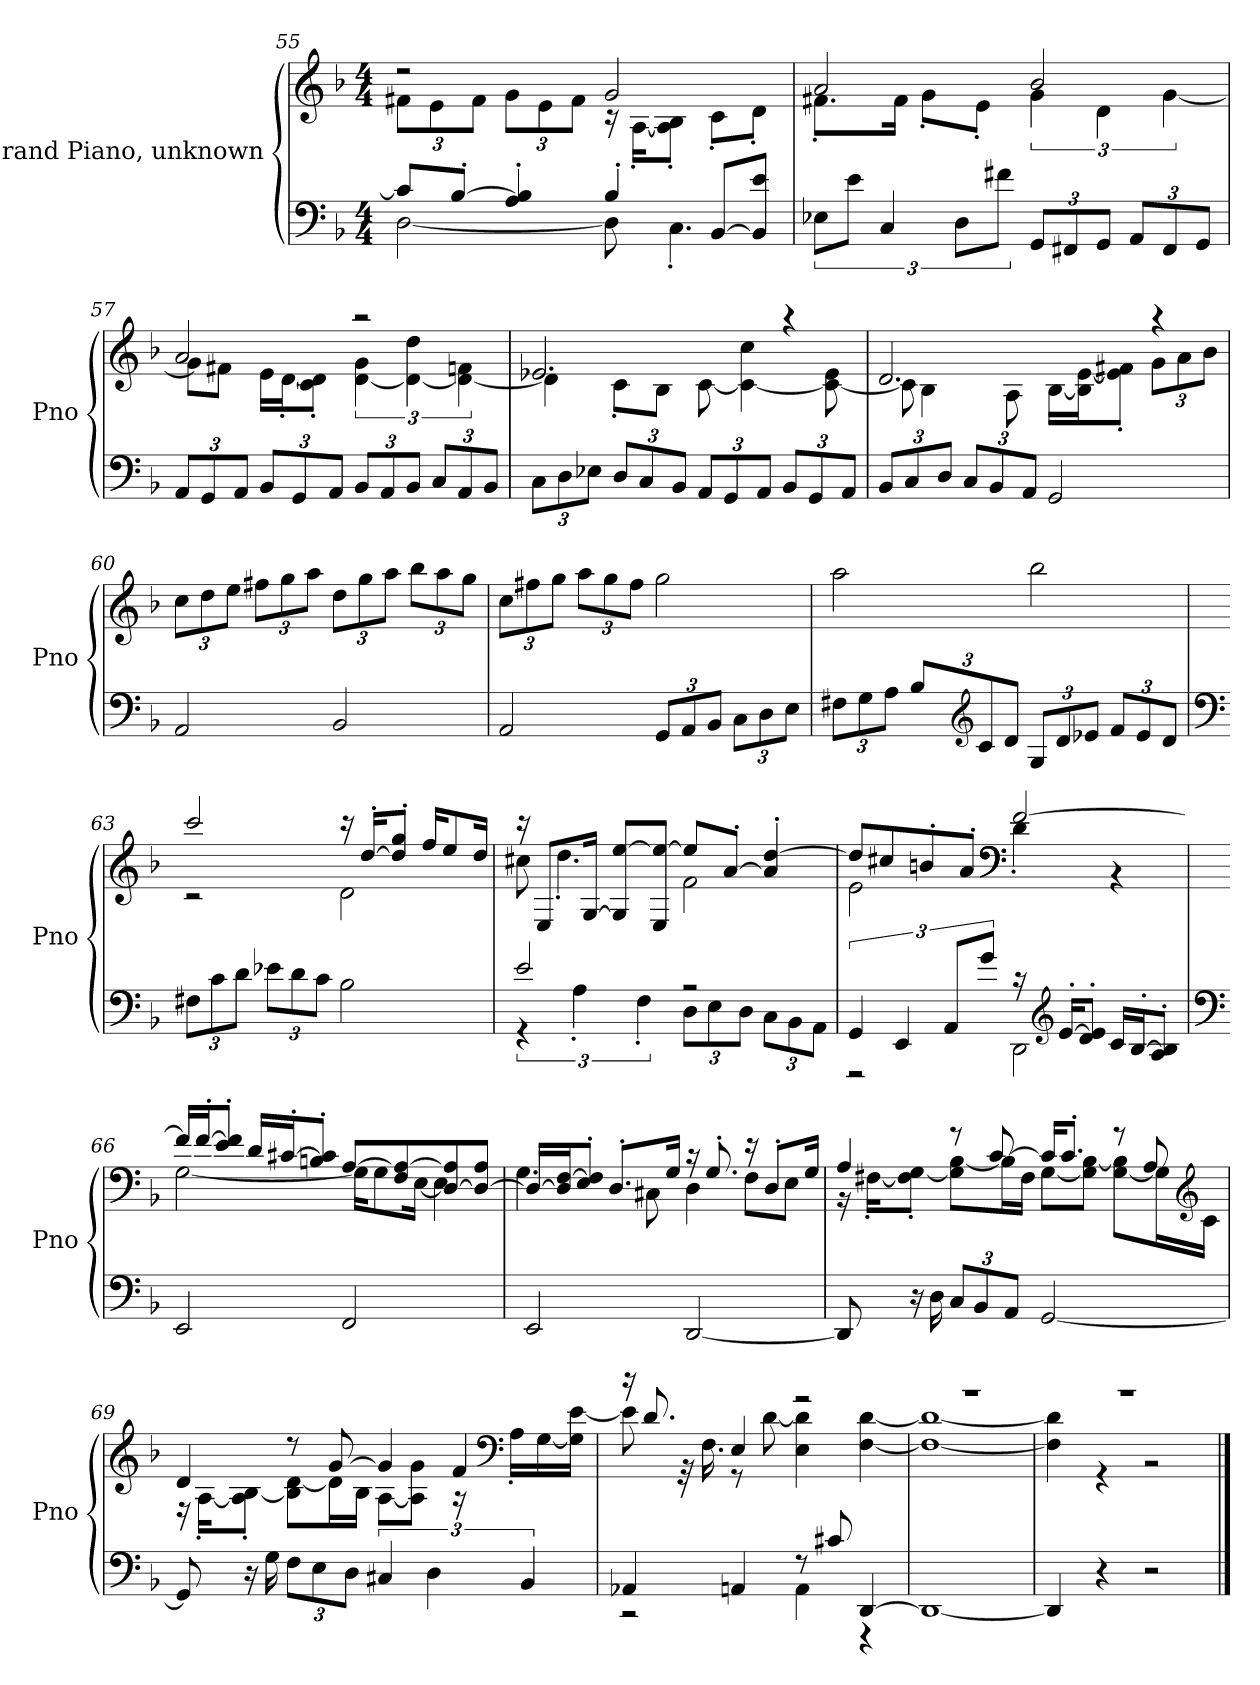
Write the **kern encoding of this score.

**kern	**kern
*part1	*part1
*staff2	*staff1
*I"Grand Piano, unknown	*
*I'Pno	*
*clefF4	*clefG2
*k[b-]	*k[b-]
*M4/4	*M4/4
=55	=55
*^	*^
*	*	*	*Xbrackettup
8c/L]	[2D\	2r	12f#X\L
.	.	.	12e\
[8B-'/J	.	.	.
.	.	.	12f#\J
4A/' 4B-/]'	.	.	12g\L
.	.	.	12e\
.	.	.	12f#\J
4B-'/	8D\]	2g/	16r
.	.	.	[16A'\KL
.	4.C'\	.	8A\]' 8B-\'J
[8BB-/L	.	.	8c'\L
8BB-/] 8e/J	.	.	8d'\J
*v	*v	*	*
=56	=56	=56
12E-X\L	2a/	8.f#X'\L
12e\J	.	.
6C/	.	.
.	.	16f#\Jk
.	.	8g'\L
12D\L	.	.
.	.	8e'\J
12f#X\J	.	.
*Xbrackettup	*	*brackettup
12GG/L	2b-/	6g\
12FF#X/	.	.
12GG/J	.	6d\
12AA/L	.	.
12FF#/	.	[6g\
12GG/J	.	.
!!LO:LB:g=z	!!
=57	=57	=57
12AA/L	2a/	8g\L]
12GG/	.	.
.	.	8f#X\J
12AA/J	.	.
12BB-/L	.	16e\LL
.	.	[16d'\J
12GG/	.	.
.	.	8c\' 8d\]'J
12AA/J	.	.
12BB-/L	2r	[6d\ 6g\
12AA/	.	.
12BB-/J	.	6d\_ 6dd\
12C/L	.	.
12AA/	.	6d\_ 6fn\
12BB-/J	.	.
=58	=58	=58
12C\L	2.e-X/	4d\]
12D\	.	.
12E-X\J	.	.
12D/L	.	8c'\L
12C/	.	.
.	.	8B-\J
12BB-/J	.	.
12AA/L	.	[8c\
12GG/	.	.
.	.	4c\_ 4cc\
12AA/J	.	.
12BB-/L	4r	.
12GG/	.	.
.	.	8c\_ 8e-\
12AA/J	.	.
!!LO:PB:g=z	!!
=59	=59	=59
12BB-/L	2.d/	8c\]
12C/	.	.
.	.	4B-\
12D/J	.	.
12C/L	.	.
12BB-/	.	.
.	.	8A\
12AA/J	.	.
2GG/	.	[16B-\LL
.	.	16B-\] [16e\J
.	.	8e\]' 8f#X\'J
*	*	*Xbrackettup
.	4r	12g\L
.	.	12a\
.	.	12b-\J
*	*v	*v
=60	=60
2AA/	12cc\L
.	12dd\
.	12ee\J
.	12ff#X\L
.	12gg\
.	12aa\J
2BB-/	12dd\L
.	12gg\
.	12aa\J
.	12bb-\L
.	12aa\
.	12gg\J
=61	=61
2AA/	12cc\L
.	12ff#X\
.	12gg\J
.	12aa\L
.	12gg\
.	12ff#\J
12GG/L	2gg\
12AA/	.
12BB-/J	.
12C\L	.
12D\	.
12E\J	.
!!LO:LB:g=z
=62	=62
12F#X\L	2aa\
12G\	.
12A\J	.
12B-/L	.
*clefG2	*
12c/	.
12d/J	.
12G/L	2bb-\
12d/	.
12e-X/J	.
12f/L	.
12e-/	.
12d/J	.
=63	=63
*clefF4	*
*	*^
12F#X\L	2ccc/	2r
12c\	.	.
12d\J	.	.
12e-X\L	.	.
12d\	.	.
12c\J	.	.
2B-\	16r	2d\
.	[16dd'/KL	.
.	8dd/]' 8gg/'J	.
.	16ff/KL	.
.	8ee/	.
.	16dd/Jk	.
!!LO:LB:g=z	!!
=64	=64	=64
*^	*	*
*	*brackettup	*	*
2e/	6r	16r	8cc#X\
.	.	8E/L	.
.	.	.	4.dd'\
.	6A'\	.	.
.	.	[16G/Jk	.
.	.	8G/] [8ee/L	.
.	6F'\	.	.
.	.	8E/ 8ee/_J	.
*	*Xbrackettup	*	*
2r	12D\L	8ee/L]	2f\
.	12E\	.	.
.	.	[8a'/J	.
.	12D\J	.	.
.	12C\L	4a/]' [4dd/'	.
.	12BB-\	.	.
.	12AA\J	.	.
=65	=65	=65	=65
*brackettup	*	*	*
6GG/	2r	8dd/L]	2e\
.	.	8cc#X/	.
6EE/	.	.	.
.	.	8bn'/	.
12AA/L	.	.	.
.	.	8a'/J	.
12g/J	.	.	.
*	*	*clefF4	*
16r	2DD\	[2f/	4d'\
*clefG2	*	*	*
[16e'/KL	.	.	.
8d/' 8e/]'J	.	.	.
16c/LL	.	.	4r
[16B-'/J	.	.	.
8A/' 8B-/]'J	.	.	.
*v	*v	*	*
!!LO:LB:g=z	!!
=66	=66	=66
*clefF4	*	*
2EE/	16f/LL]	[2G\
.	[16f'/J	.
.	8e/' 8f/]'J	.
.	16d/LL	.
.	[16c#X'/J	.
.	8Bn/' 8c#/]'J	.
2FF/	[8A/L	16G\KL]
.	.	8G\
.	8F/ 8A/_	.
.	.	[16E\Jk
.	[8D/ 8A/]	4E\]
.	8D/_ 8A/J	.
=67	=67	=67
2EE/	16D/LL_	4.G\
.	16D/] [16F/J	.
.	8E/' 8F/]'J	.
.	8.D'/L	.
.	.	8C#X\
.	16G/Jk	.
[2DD/	16r	4D\
.	8.G'/	.
.	16r	8F\L
.	8D'/L	.
.	.	8E\J
.	16G/Jk	.
!!LO:LB:g=z	!!
=68	=68	=68
8DD/]	4A/	16r
.	.	[16F#X'\KL
16r	.	8F#\]' [8G\'J
16D\	.	.
*Xbrackettup	*	*
12C/L	8r	8G\] [8B-\L
12BB-/	.	.
.	[8c/	16B-\L]
12AA/J	.	.
.	.	16F#\JJ
[2GG/	16c/KL]	[8G\L
.	8.c'/J	.
.	.	8G\] [8B-\J
.	8r	[8G\ 8B-\]L
.	8A/	16G\L]
*	*clefG2	*
.	.	16c\JJ
=69	=69	=69
8GG/]	4d/	16r
.	.	[16A'\KL
16r	.	8A\]' [8B-\'J
16G\	.	.
12F\L	8r	8B-\] [8d\L
12E\	.	.
.	[8g/	16d\L]
12D\J	.	.
.	.	16B-\JJ
*brackettup	*	*
6C#X/	4g/]	[8A\L
.	.	8A\] 8g\J
6D\	.	.
.	4f/	16r
*	*clefF4	*
.	.	16A'\LL
6BB-/	.	.
.	.	[16G\
.	.	16G\] [16e\JJ
!!LO:PB:g=z	!!
=70	=70	=70
*^	*	*
4AA-X/	2r	16r	8e\]
.	.	8.d/	.
.	.	.	32r
.	.	.	16.F\
4AAn/	.	4E/	8r
.	.	.	[8d\
8r	4AA\	2r	4E\ 4d\]
8c#X/	.	.	.
[4DD/	4r	.	[4F\ [4d\
*v	*v	*	*
=71	=71	=71
1DD_	1r	1F_ 1d_
=72	=72	=72
4DD/]	1r	4F\] 4d\]
4r	.	4r
2r	.	2r
*	*v	*v
==	==
*-	*-
